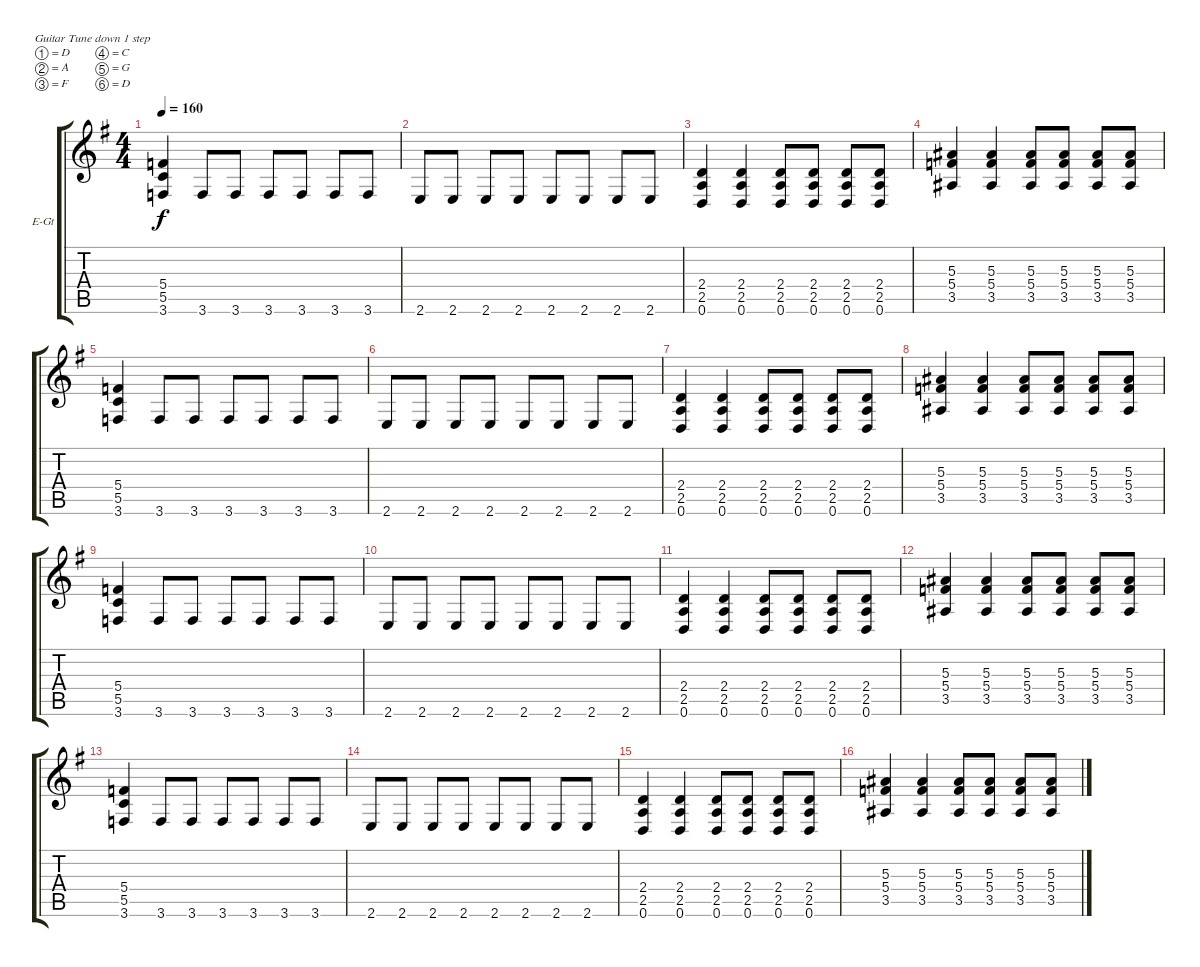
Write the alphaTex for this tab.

\bracketExtendMode groupsimilarinstruments
\firstSystemTrackNameOrientation horizontal
\otherSystemsTrackNameOrientation horizontal
\track ("Guitar 2" "E-Gt") {instrument overdrivenguitar}
\staff {score tabs}
\tuning (D4 A3 F3 C3 G2 D2)
\ts (4 4)
\tempo 160
\clef g2
\ks eminor
(5.4 5.5 3.6).4{dy f} 3.6.8 3.6.8 3.6.8 3.6.8 3.6.8 3.6.8 |
2.6.8 2.6.8 2.6.8 2.6.8 2.6.8 2.6.8 2.6.8 2.6.8 |
(2.4 2.5 0.6).4 (2.4 2.5 0.6).4 (2.4 2.5 0.6).8 (2.4 2.5 0.6).8 (2.4 2.5 0.6).8 (2.4 2.5 0.6).8 |
(5.3 5.4 3.5).4 (5.3 5.4 3.5).4 (5.3 5.4 3.5).8 (5.3 5.4 3.5).8 (5.3 5.4 3.5).8 (5.3 5.4 3.5).8 |
(5.4 5.5 3.6).4 3.6.8 3.6.8 3.6.8 3.6.8 3.6.8 3.6.8 |
2.6.8 2.6.8 2.6.8 2.6.8 2.6.8 2.6.8 2.6.8 2.6.8 |
(2.4 2.5 0.6).4 (2.4 2.5 0.6).4 (2.4 2.5 0.6).8 (2.4 2.5 0.6).8 (2.4 2.5 0.6).8 (2.4 2.5 0.6).8 |
(5.3 5.4 3.5).4 (5.3 5.4 3.5).4 (5.3 5.4 3.5).8 (5.3 5.4 3.5).8 (5.3 5.4 3.5).8 (5.3 5.4 3.5).8 |
(5.4 5.5 3.6).4 3.6.8 3.6.8 3.6.8 3.6.8 3.6.8 3.6.8 |
2.6.8 2.6.8 2.6.8 2.6.8 2.6.8 2.6.8 2.6.8 2.6.8 |
(2.4 2.5 0.6).4 (2.4 2.5 0.6).4 (2.4 2.5 0.6).8 (2.4 2.5 0.6).8 (2.4 2.5 0.6).8 (2.4 2.5 0.6).8 |
(5.3 5.4 3.5).4 (5.3 5.4 3.5).4 (5.3 5.4 3.5).8 (5.3 5.4 3.5).8 (5.3 5.4 3.5).8 (5.3 5.4 3.5).8 |
(5.4 5.5 3.6).4 3.6.8 3.6.8 3.6.8 3.6.8 3.6.8 3.6.8 |
2.6.8 2.6.8 2.6.8 2.6.8 2.6.8 2.6.8 2.6.8 2.6.8 |
(2.4 2.5 0.6).4 (2.4 2.5 0.6).4 (2.4 2.5 0.6).8 (2.4 2.5 0.6).8 (2.4 2.5 0.6).8 (2.4 2.5 0.6).8 |
(5.3 5.4 3.5).4 (5.3 5.4 3.5).4 (5.3 5.4 3.5).8 (5.3 5.4 3.5).8 (5.3 5.4 3.5).8 (5.3 5.4 3.5).8
